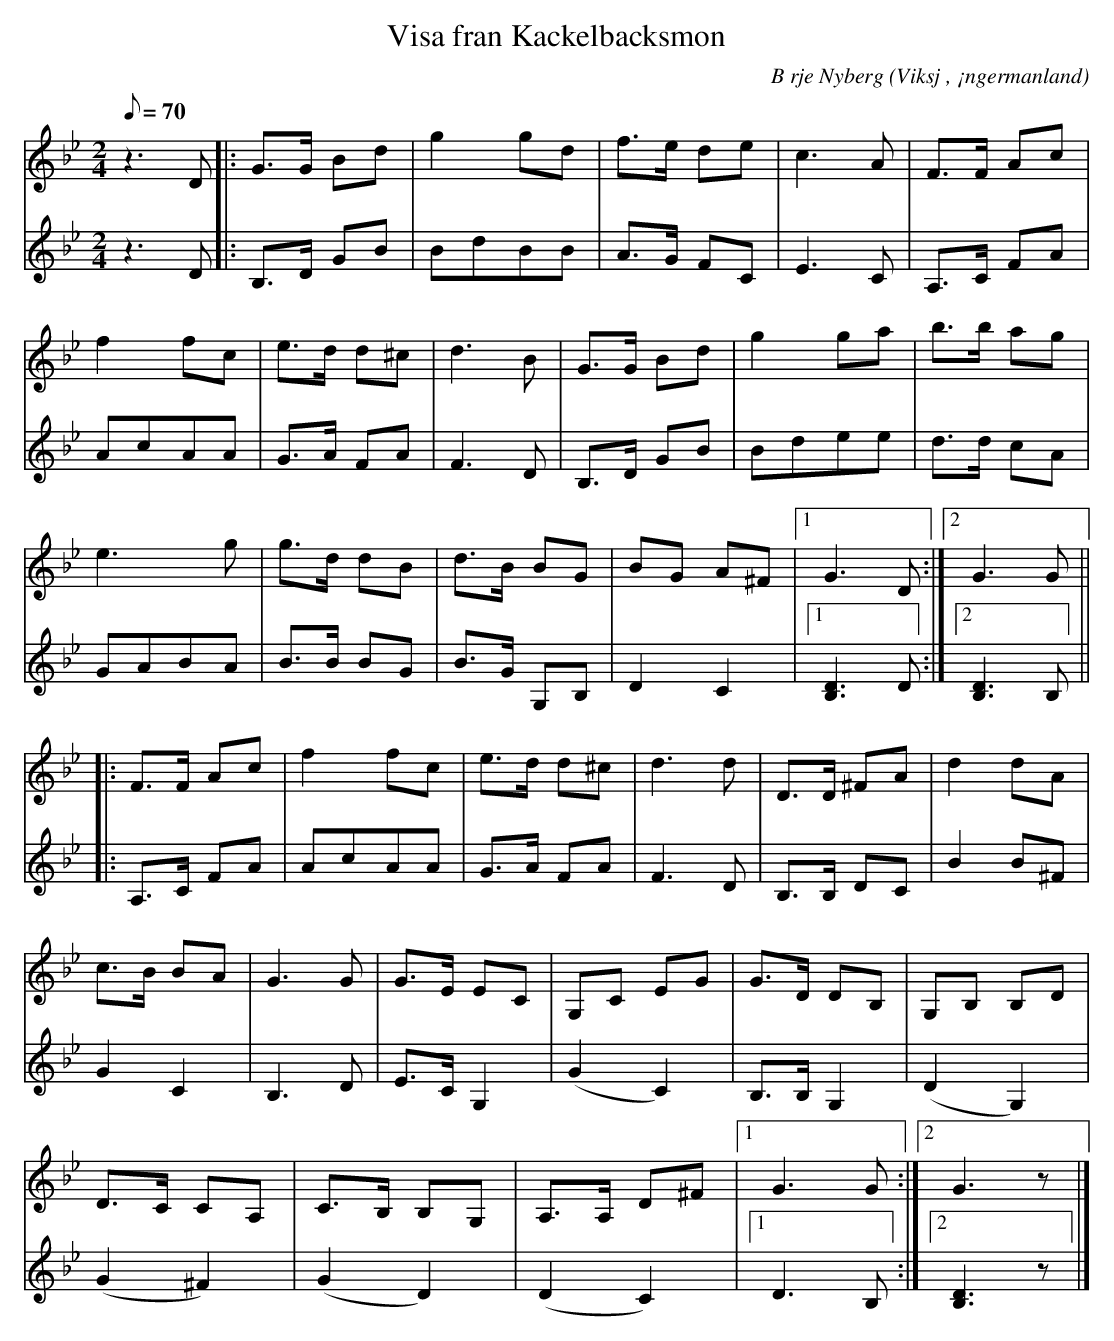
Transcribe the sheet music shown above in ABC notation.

X:1
T:Visa fran Kackelbacksmon
C:B rje Nyberg
O:Viksj , ¡ngermanland
M:2/4
L:1/8
Q:70
K:Gm
V:1
z2> D2|: G>G Bd | g2 gd | f>e de | c2>A2 | F>F Ac |
f2 fc | e>d d^c | d2>B2 | G>G Bd |g2 ga | b>b ag |
e2> g2 | g>d dB |d>B BG |BG A^F |1 G2> D2 :|2 G2> G2 ||
|: F>F Ac | f2 fc | e>d d^c | d2>d2 | D>D ^FA | d2 dA |
c>B BA |G2> G2 | G>E EC | G,C EG | G>D DB, | G,B, B,D |
D>C CA, | C>B, B,G, | A,>A, D^F |1 G2> G2 :|2 G2> z2 |]
V:2
z2> D2 |: B,>D GB | BdBB | A>G FC | E2>C2 | A,>C FA |
AcAA | G>A FA| F2> D2 | B,>D GB | Bdee | d>d cA |
GABA | B>B BG | B>G G,B, | D2C2 |1 [D2B,2]> D2 :|2 [D2B,2]> B,2 ||
|: A,>C FA | AcAA | G>A FA | F2> D2 | B,>B, DC | B2 B^F |
G2 C2 | B,2> D2 | E>C G,2 | (G2 C2) | B,>B, G,2 | (D2 G,2) |
(G2 ^F2) | (G2 D2) | (D2 C2) |1 D2> B,2 :|2 [D2B,2]> z2 |]
